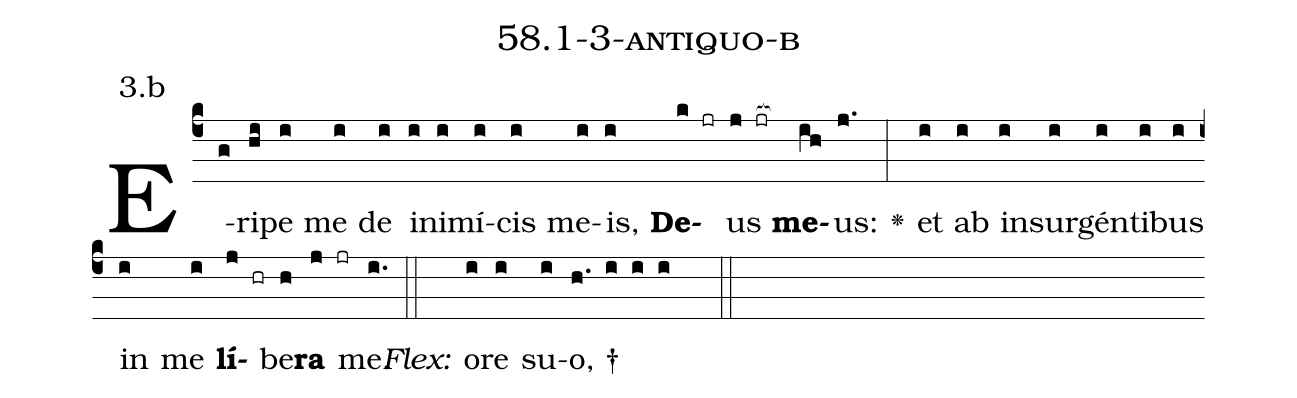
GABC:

name: 58.1-3-antiquo-b;
annotation: 3.b;
%%
(c4)E(g)ri(hi)pe(i) me(i) de(i) in(i)i(i)mí(i)cis(i) me(i)is,(i) <b>De</b>(k jr)us(j jr[ocb:1{]) <b>me</b>(ih[ocb:0}])us:(j.) <v>\greheightstar</v>(:) et(i) ab(i) in(i)sur(i)gén(i)ti(i)bus(i) in(i) me(i) <b>lí</b>(j hr)be(h)<b>ra</b>(j jr) me.(i.) (::)
<i>Flex:</i>()  o(i)re(i) su(i)o, †(h. i i i  ::)

%E(i) u(i) o(j) u(h) a(j) e.(i.) (::)
